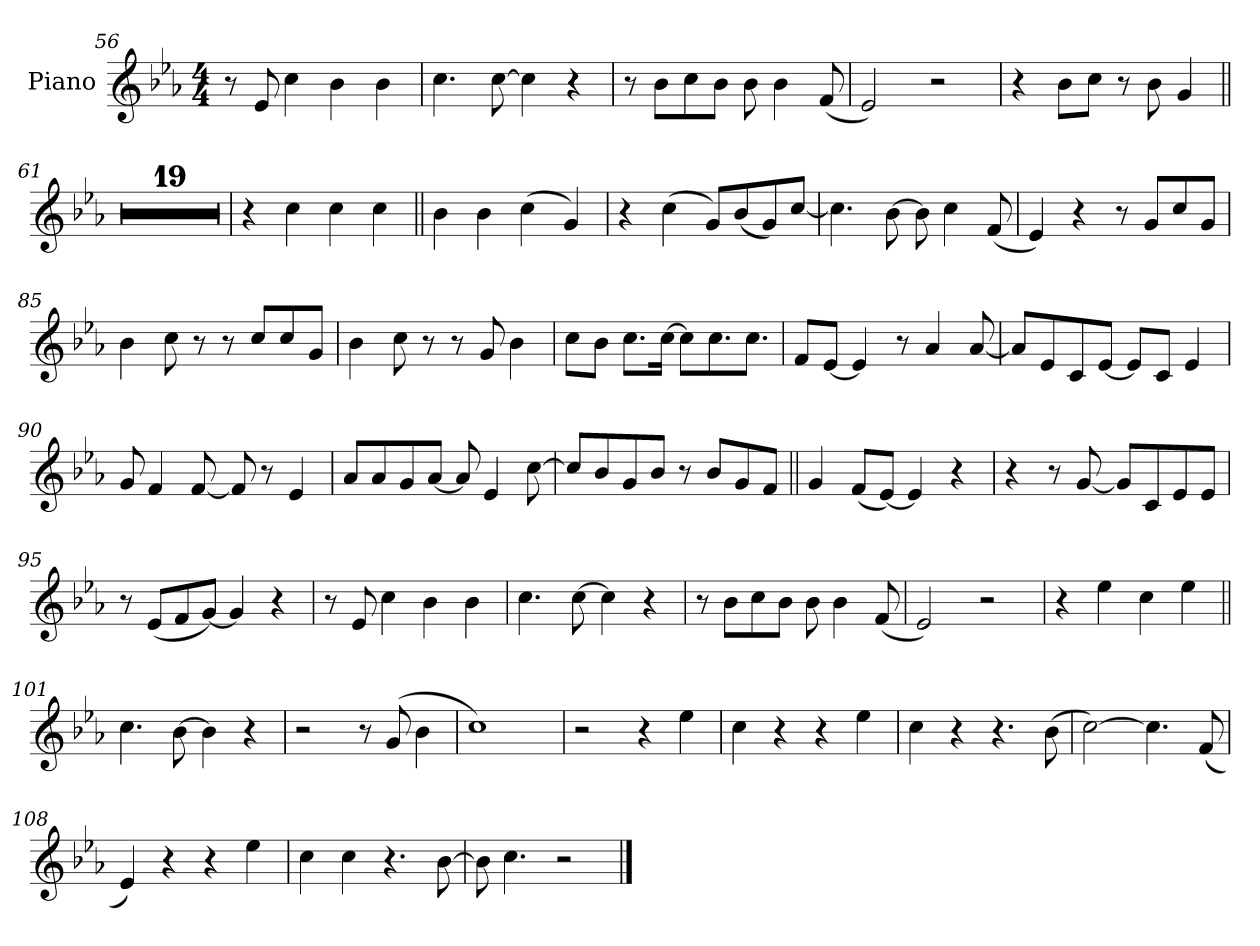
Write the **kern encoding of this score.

**kern
*part1
*staff1
*I"Piano
*I'Pno.
*clefG2
*k[b-e-a-]
*M4/4
=56
8r
8e-
4cc
4b-
4b-
=57
4.cc
[8cc
4cc]
4r
=58
8r
8b-L
8cc
8b-J
8b-
4b-
(<8f
=59
2e-)
2r
=60
4r
8b-!L
8cc!J
8r
8b-!
4g!
=61||
1r
=62
1r
=63
1r
=64
1r
=65
1r
=66
1r
=67
1r
=68
1r
=69
1r
=70
1r
=71
1r
=72
1r
=73
1r
=74
1r
=75
1r
=76
1r
=77
1r
=78
1r
=79
1r
=80
4r
4cc
4cc
4cc
=81||
4b-
4b-
(>4cc
4g)
=82
4r
(>4cc
8gL)
(<8b-
8g)
[8ccJ
=83
4.cc]
[8b-
8b-]
4cc
(<8f
=84
4e-)
4r
8r
8gL
8cc
8gJ
=85
4b-
8cc
8r
8r
8ccL
8cc
8gJ
=86
4b-
8cc
8r
8r
8g
4b-
=87
8ccL
8b-J
8.ccL
[16ccJk
8ccL]
8.cc
8.ccJ
=88
8fL
[8e-J
4e-]
8r
4a-
[8a-
=89
8a-L]
8e-
8c
[8e-J
8e-L]
8cJ
4e-
=90
8g
4f
[8f
8f]
8r
4e-
=91
8a-L
8a-
8g
[8a-J
8a-]
4e-
[8cc
=92
8ccL]
8b-
8g
8b-J
8r
8b-L
8g
8fJ
=93||
4g
(<8fL
[8e-J)
4e-]
4r
=94
4r
8r
[8g
8gL]
8c
8e-
8e-J
=95
8r
(<8e-L
8f
[8gJ)
4g]
4r
=96
8r
8e-
4cc
4b-
4b-
=97
4.cc
[8cc
4cc]
4r
=98
8r
8b-L
8cc
8b-J
8b-
4b-
(<8f
=99
2e-)
2r
=100
4r
4ee-!
4cc!
4ee-!
=101||
4.cc!
[8b-!
4b-!]
4r
=102
2r
8r
(>8g!
4b-!
=103
1cc!)
=104
2r
4r
4ee-!
=105
4cc!
4r
4r
4ee-!
=106
4cc!
4r
4.r
(>8b-!
=107
[2cc!)
4.cc!]
(<8f!
=108
4e-!)
4r
4r
4ee-!
=109
4cc!
4cc!
4.r
[8b-!
=110
8b-!]
4.cc!
2r
==
*-
